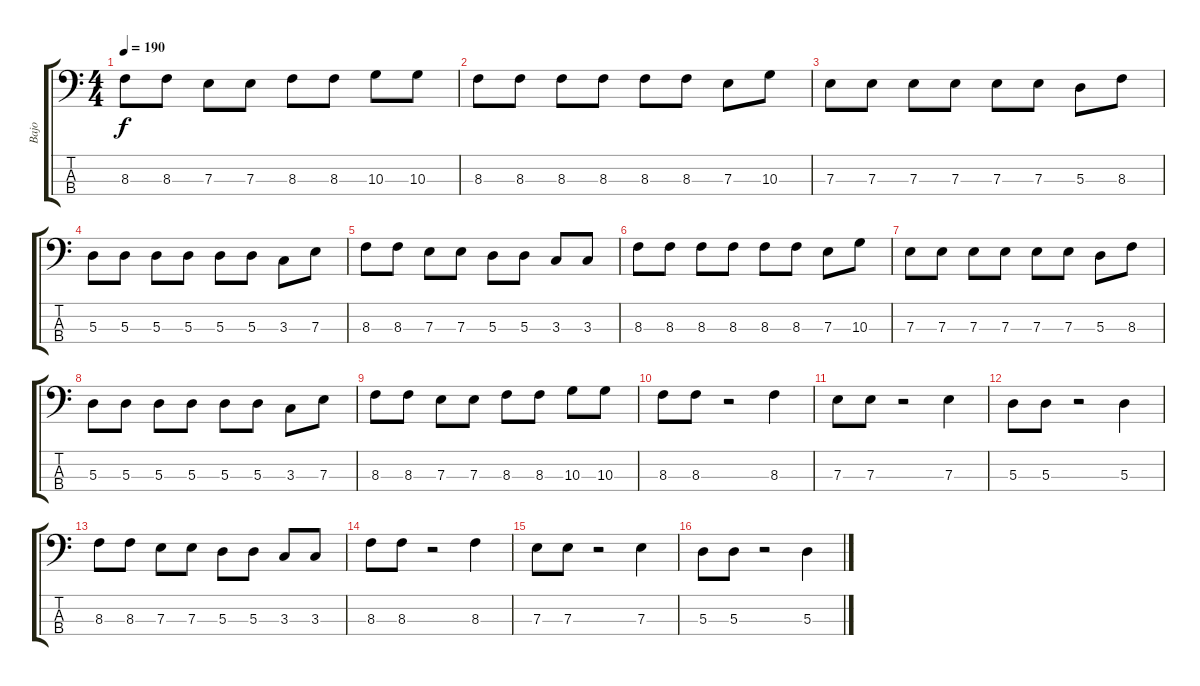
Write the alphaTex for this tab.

\track ("Bajo" "Bajo") {instrument electricbassfinger}
\staff {score tabs}
\tuning (G2 D2 A1 E1) {hide}
\ts (4 4)
\tempo 190
\clef f4
\ks c
8.3.8{dy f} 8.3.8 7.3.8 7.3.8 8.3.8 8.3.8 10.3.8 10.3.8 |
8.3.8 8.3.8 8.3.8 8.3.8 8.3.8 8.3.8 7.3.8 10.3.8 |
7.3.8 7.3.8 7.3.8 7.3.8 7.3.8 7.3.8 5.3.8 8.3.8 |
5.3.8 5.3.8 5.3.8 5.3.8 5.3.8 5.3.8 3.3.8 7.3.8 |
8.3.8 8.3.8 7.3.8 7.3.8 5.3.8 5.3.8 3.3.8 3.3.8 |
8.3.8 8.3.8 8.3.8 8.3.8 8.3.8 8.3.8 7.3.8 10.3.8 |
7.3.8 7.3.8 7.3.8 7.3.8 7.3.8 7.3.8 5.3.8 8.3.8 |
5.3.8 5.3.8 5.3.8 5.3.8 5.3.8 5.3.8 3.3.8 7.3.8 |
8.3.8 8.3.8 7.3.8 7.3.8 8.3.8 8.3.8 10.3.8 10.3.8 |
8.3.8 8.3.8 r.2 8.3.4 |
7.3.8 7.3.8 r.2 7.3.4 |
5.3.8 5.3.8 r.2 5.3.4 |
8.3.8 8.3.8 7.3.8 7.3.8 5.3.8 5.3.8 3.3.8 3.3.8 |
8.3.8 8.3.8 r.2 8.3.4 |
7.3.8 7.3.8 r.2 7.3.4 |
5.3.8 5.3.8 r.2 5.3.4
